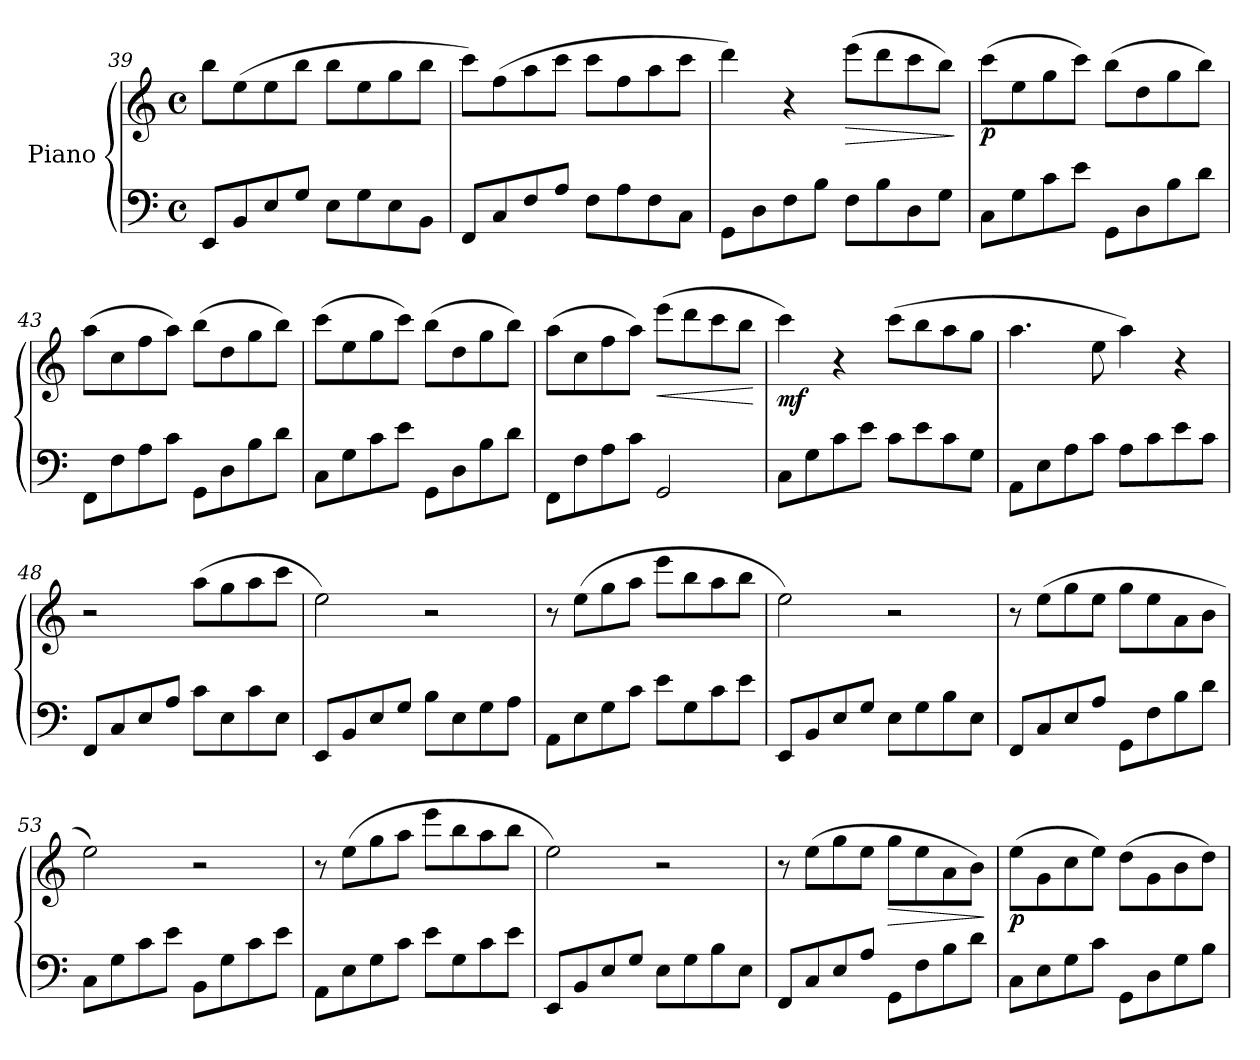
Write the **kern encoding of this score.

**kern	**kern	**dynam
*part1	*part1	*part1
*staff2	*staff1	*staff1/2
*I"Piano	*	*
!!LO:LB:g=z
*clefF4	*clefG2	*
*k[]	*k[]	*
*M4/4	*M4/4	*
*met(c)	*met(c)	*
=39	=39	=39
8EE/L	8bb\L	.
8BB/	(>8ee\	.
8E/	8ee\	.
8G/J	8bb\J	.
8E\L	8bb\L	.
8G\	8ee\	.
8E\	8gg\	.
8BB\J	8bb\J	.
=40	=40	=40
8FF/L	8ccc\L)	.
8C/	(>8ff\	.
8F/	8aa\	.
8A/J	8ccc\J	.
8F\L	8ccc\L	.
8A\	8ff\	.
8F\	8aa\	.
8C\J	8ccc\J	.
=41	=41	=41
8GG\L	4ddd\)	.
8D\	.	.
8F\	4r	.
8B\J	.	.
!	!	!LO:HP:b
8F\L	(>8eee\L	>
8B\	8ddd\	.
8D\	8ccc\	.
8G\J	8bb\J)	.
.	.	]
=42	=42	=42
!	!	!LO:DY:b
8C\L	(>8ccc\L	p
8G\	8ee\	.
8c\	8gg\	.
8e\J	8ccc\J)	.
8GG\L	(>8bb\L	.
8D\	8dd\	.
8B\	8gg\	.
8d\J	8bb\J)	.
!!LO:LB:g=z
=43	=43	=43
8FF\L	(>8aa\L	.
8F\	8cc\	.
8A\	8ff\	.
8c\J	8aa\J)	.
8GG\L	(>8bb\L	.
8D\	8dd\	.
8B\	8gg\	.
8d\J	8bb\J)	.
=44	=44	=44
8C\L	(>8ccc\L	.
8G\	8ee\	.
8c\	8gg\	.
8e\J	8ccc\J)	.
8GG\L	(>8bb\L	.
8D\	8dd\	.
8B\	8gg\	.
8d\J	8bb\J)	.
=45	=45	=45
8FF\L	(>8aa\L	.
8F\	8cc\	.
8A\	8ff\	.
8c\J	8aa\J)	.
!	!	!LO:HP:b
2GG/	(>8eee\L	<
.	8ddd\	.
.	8ccc\	.
.	8bb\J	.
.	.	[
=46	=46	=46
!	!	!LO:DY:b
8C\L	4ccc\)	mf
8G\	.	.
8c\	4r	.
8e\J	.	.
8c\L	(>8ccc\L	.
8e\	8bb\	.
8c\	8aa\	.
8G\J	8gg\J	.
!!LO:LB:g=z
=47	=47	=47
8AA\L	4.aa\	.
8E\	.	.
8A\	.	.
8c\J	8ee\	.
8A\L	4aa\)	.
8c\	.	.
8e\	4r	.
8c\J	.	.
=48	=48	=48
8FF/L	2r	.
8C/	.	.
8E/	.	.
8A/J	.	.
8c\L	(>8aa\L	.
8E\	8gg\	.
8c\	8aa\	.
8E\J	8ccc\J	.
=49	=49	=49
8EE/L	2ee\)	.
8BB/	.	.
8E/	.	.
8G/J	.	.
8B\L	2r	.
8E\	.	.
8G\	.	.
8A\J	.	.
=50	=50	=50
8AA\L	8r	.
8E\	(>8ee\L	.
8G\	8gg\	.
8c\J	8aa\J	.
8e\L	8eee\L	.
8G\	8bb\	.
8c\	8aa\	.
8e\J	8bb\J	.
!!LO:LB:g=z
=51	=51	=51
8EE/L	2ee\)	.
8BB/	.	.
8E/	.	.
8G/J	.	.
8E\L	2r	.
8G\	.	.
8B\	.	.
8E\J	.	.
=52	=52	=52
8FF/L	8r	.
8C/	(>8ee\L	.
8E/	8gg\	.
8A/J	8ee\J	.
8GG\L	8gg\L	.
8F\	8ee\	.
8B\	8a\	.
8d\J	8b\J	.
=53	=53	=53
8C\L	2ee\)	.
8G\	.	.
8c\	.	.
8e\J	.	.
8BB\L	2r	.
8G\	.	.
8c\	.	.
8e\J	.	.
=54	=54	=54
8AA\L	8r	.
8E\	(>8ee\L	.
8G\	8gg\	.
8c\J	8aa\J	.
8e\L	8eee\L	.
8G\	8bb\	.
8c\	8aa\	.
8e\J	8bb\J	.
!!LO:LB:g=z
=55	=55	=55
8EE/L	2ee\)	.
8BB/	.	.
8E/	.	.
8G/J	.	.
8E\L	2r	.
8G\	.	.
8B\	.	.
8E\J	.	.
=56	=56	=56
8FF/L	8r	.
8C/	(>8ee\L	.
8E/	8gg\	.
8A/J	8ee\J	.
!	!	!LO:HP:b
8GG\L	8gg\L	>
8F\	8ee\	.
8B\	8a\	.
8d\J	8b\J)	.
.	.	]
=57	=57	=57
!	!	!LO:DY:b
8C\L	(>8ee\L	p
8E\	8g\	.
8G\	8cc\	.
8c\J	8ee\J)	.
8GG\L	(>8dd\L	.
8D\	8g\	.
8G\	8b\	.
8B\J	8dd\J)	.
=	=	=
*-	*-	*-
